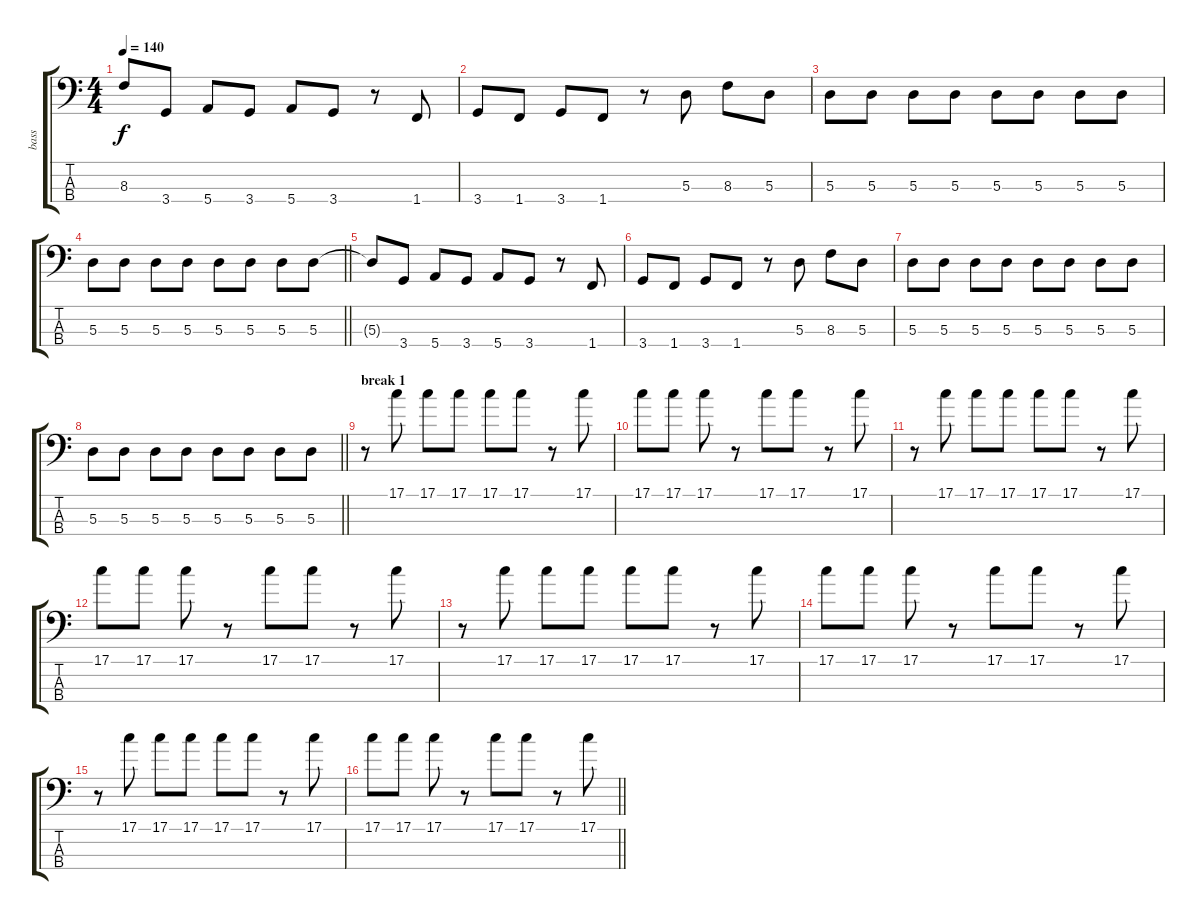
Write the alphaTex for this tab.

\track ("bass " "bass ") {instrument electricguitarjazz}
\staff {score tabs}
\tuning (G2 D2 A1 E1) {hide}
\ts (4 4)
\tempo 140
\clef f4
\ks c
8.3{t}.8{dy f} 3.4.8 5.4.8 3.4.8 5.4.8 3.4.8 r.8 1.4.8 |
3.4.8 1.4.8 3.4.8 1.4.8 r.8 5.3.8 8.3.8 5.3.8 |
5.3.8 5.3.8 5.3.8 5.3.8 5.3.8 5.3.8 5.3.8 5.3.8 |
\barLineRight lightlight
5.3.8 5.3.8 5.3.8 5.3.8 5.3.8 5.3.8 5.3.8 5.3.8 |
5.3{t}.8 3.4.8 5.4.8 3.4.8 5.4.8 3.4.8 r.8 1.4.8 |
3.4.8 1.4.8 3.4.8 1.4.8 r.8 5.3.8 8.3.8 5.3.8 |
5.3.8 5.3.8 5.3.8 5.3.8 5.3.8 5.3.8 5.3.8 5.3.8 |
\barLineRight lightlight
5.3.8 5.3.8 5.3.8 5.3.8 5.3.8 5.3.8 5.3.8 5.3.8 |
\section ("" "break 1")
r.8 17.1.8 17.1.8 17.1.8 17.1.8 17.1.8 r.8 17.1.8 |
17.1.8 17.1.8 17.1.8 r.8 17.1.8 17.1.8 r.8 17.1.8 |
r.8 17.1.8 17.1.8 17.1.8 17.1.8 17.1.8 r.8 17.1.8 |
17.1.8 17.1.8 17.1.8 r.8 17.1.8 17.1.8 r.8 17.1.8 |
r.8 17.1.8 17.1.8 17.1.8 17.1.8 17.1.8 r.8 17.1.8 |
17.1.8 17.1.8 17.1.8 r.8 17.1.8 17.1.8 r.8 17.1.8 |
r.8 17.1.8 17.1.8 17.1.8 17.1.8 17.1.8 r.8 17.1.8 |
\barLineRight lightlight
17.1.8 17.1.8 17.1.8 r.8 17.1.8 17.1.8 r.8 17.1.8
